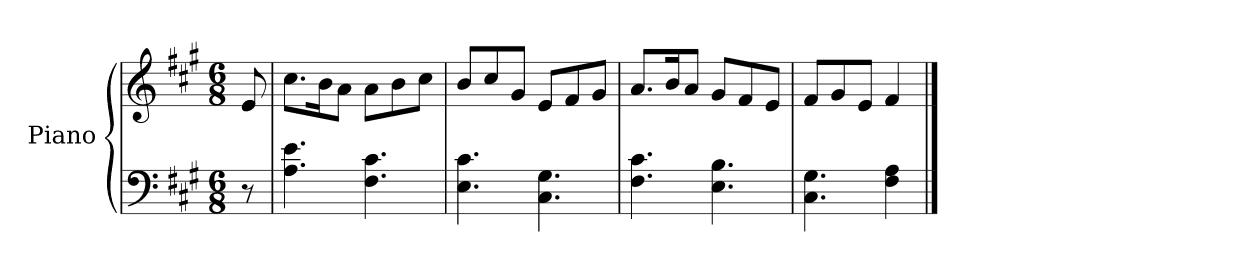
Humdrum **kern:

**kern	**kern
*part1	*part1
*staff2	*staff1
*I"Piano	*
*I'Pno.	*
*clefF4	*clefG2
*k[f#c#g#]	*k[f#c#g#]
*M6/8	*M6/8
*MM60	*MM60
=	=
8r	8e/
=1	=1
4.A\ 4.e\	8.cc#\L
.	16b\K
.	8a\J
4.F#\ 4.c#\	8a\L
.	8b\
.	8cc#\J
=2	=2
4.E\ 4.c#\	8b/L
.	8cc#/
.	8g#/J
4.C#\ 4.G#\	8e/L
.	8f#/
.	8g#/J
=3	=3
4.F#\ 4.c#\	8.a/L
.	16b/K
.	8a/J
4.E\ 4.B\	8g#/L
.	8f#/
.	8e/J
=4	=4
4.C#\ 4.G#\	8f#/L
.	8g#/
.	8e/J
4F#\ 4A\	4f#/
==	==
*-	*-
